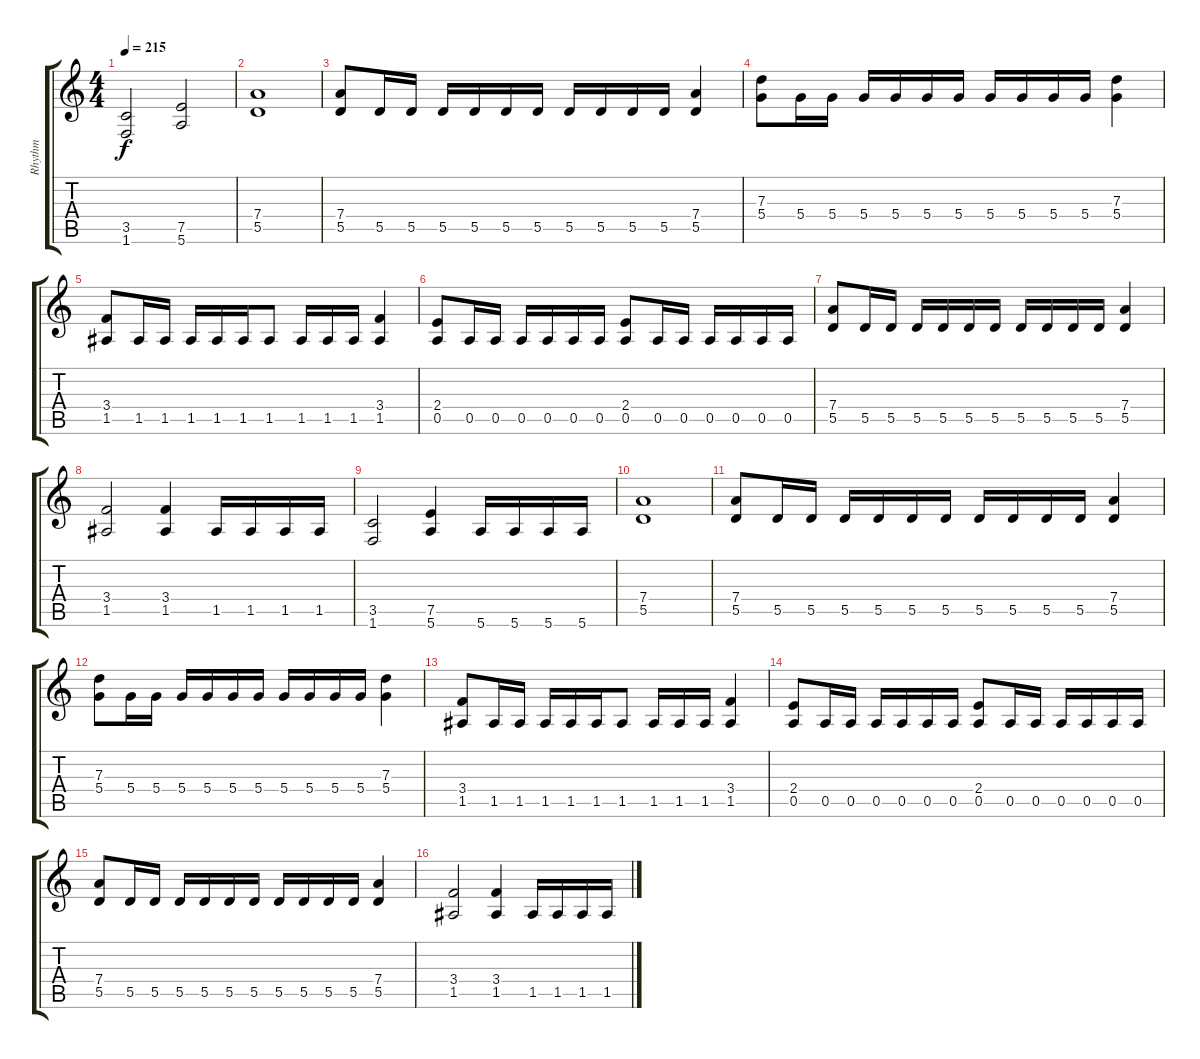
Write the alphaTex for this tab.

\track ("Rhythm" "Rhythm") {instrument distortionguitar}
\staff {score tabs}
\tuning (E4 B3 G3 D3 A2 E2) {hide}
\ts (4 4)
\tempo 215
\clef g2
\ks c
(3.5 1.6).2{dy f} (7.5 5.6).2 |
(7.4 5.5).1 |
(7.4 5.5).8 5.5.16 5.5.16 5.5.16 5.5.16 5.5.16 5.5.16 5.5.16 5.5.16 5.5.16 5.5.16 (7.4 5.5).4 |
(7.3 5.4).8 5.4.16 5.4.16 5.4.16 5.4.16 5.4.16 5.4.16 5.4.16 5.4.16 5.4.16 5.4.16 (7.3 5.4).4 |
(3.4 1.5).8 1.5.16 1.5.16 1.5.16 1.5.16 1.5.16 1.5.8 1.5.16 1.5.16 1.5.16 (3.4 1.5).4 |
(2.4 0.5).8 0.5.16 0.5.16 0.5.16 0.5.16 0.5.16 0.5.16 (2.4 0.5).8 0.5.16 0.5.16 0.5.16 0.5.16 0.5.16 0.5.16 |
(7.4 5.5).8 5.5.16 5.5.16 5.5.16 5.5.16 5.5.16 5.5.16 5.5.16 5.5.16 5.5.16 5.5.16 (7.4 5.5).4 |
(3.4 1.5).2 (3.4 1.5).4 1.5.16 1.5.16 1.5.16 1.5.16 |
(3.5 1.6).2 (7.5 5.6).4 5.6.16 5.6.16 5.6.16 5.6.16 |
(7.4 5.5).1 |
(7.4 5.5).8 5.5.16 5.5.16 5.5.16 5.5.16 5.5.16 5.5.16 5.5.16 5.5.16 5.5.16 5.5.16 (7.4 5.5).4 |
(7.3 5.4).8 5.4.16 5.4.16 5.4.16 5.4.16 5.4.16 5.4.16 5.4.16 5.4.16 5.4.16 5.4.16 (7.3 5.4).4 |
(3.4 1.5).8 1.5.16 1.5.16 1.5.16 1.5.16 1.5.16 1.5.8 1.5.16 1.5.16 1.5.16 (3.4 1.5).4 |
(2.4 0.5).8 0.5.16 0.5.16 0.5.16 0.5.16 0.5.16 0.5.16 (2.4 0.5).8 0.5.16 0.5.16 0.5.16 0.5.16 0.5.16 0.5.16 |
(7.4 5.5).8 5.5.16 5.5.16 5.5.16 5.5.16 5.5.16 5.5.16 5.5.16 5.5.16 5.5.16 5.5.16 (7.4 5.5).4 |
(3.4 1.5).2 (3.4 1.5).4 1.5.16 1.5.16 1.5.16 1.5.16
